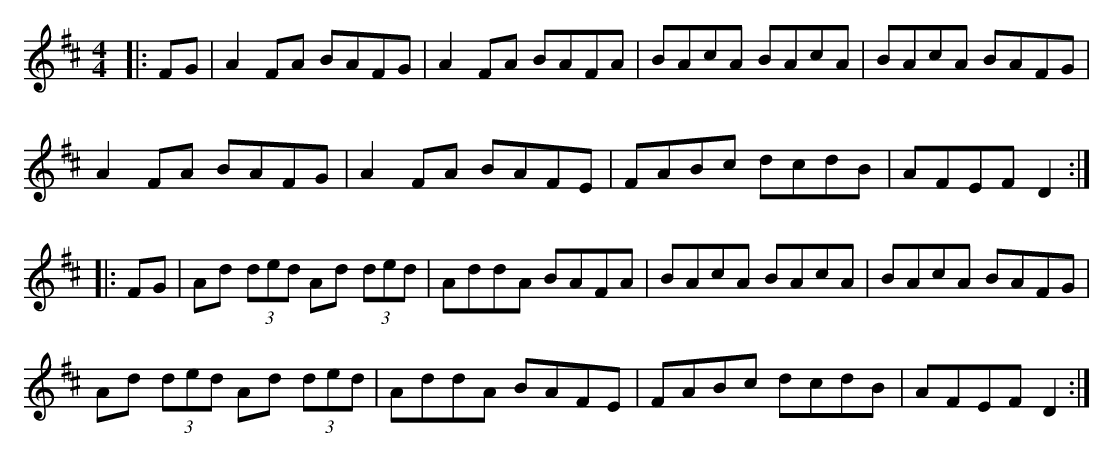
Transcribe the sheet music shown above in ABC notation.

X:1
M:4/4
K:D
|:FG|A2FA BAFG|A2 FA BAFA|BAcA BAcA|BAcA BAFG|
A2FA BAFG|A2 FA BAFE|FABc dcdB|AFEF D2:|
|:FG|Ad (3ded Ad (3ded|AddA BAFA|BAcA BAcA|BAcA BAFG|
Ad (3ded Ad (3ded|AddA BAFE|FABc dcdB|AFEF D2:|
